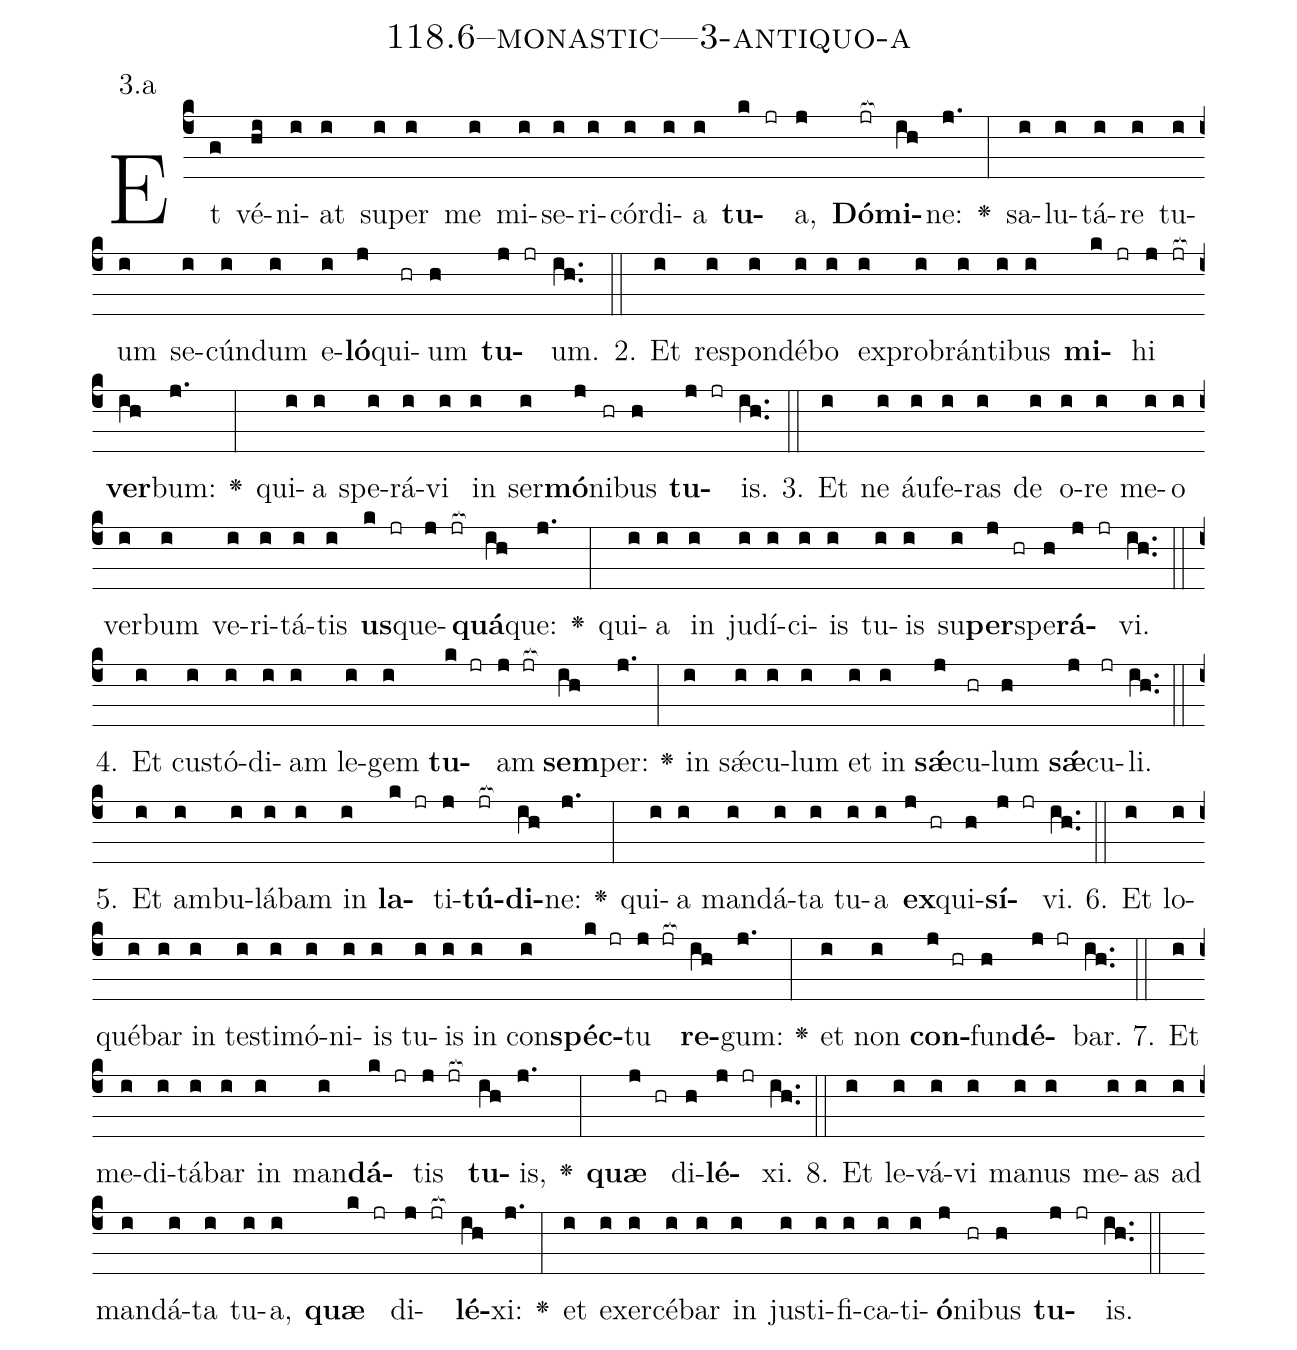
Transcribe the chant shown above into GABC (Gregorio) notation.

name: 118.6--monastic---3-antiquo-a;
annotation: 3.a;
%%
(c4)Et(g) vé(hi)ni(i)at(i) su(i)per(i) me(i) mi(i)se(i)ri(i)cór(i)di(i)a(i) <b>tu</b>(k jr)a,(j) <b>Dó</b>(jr[ocb:1{])<b>mi</b>(ih[ocb:0}])ne:(j.) <v>\greheightstar</v>(:) sa(i)lu(i)tá(i)re(i) tu(i)um(i) se(i)cún(i)dum(i) e(i)<b>ló</b>(j)qui(hr)um(h) <b>tu</b>(j jr)um.(ih..) (::)
2. Et(i) re(i)spon(i)dé(i)bo(i) ex(i)pro(i)brán(i)ti(i)bus(i) <b>mi</b>(k jr)hi(j jr[ocb:1{]) <b>ver</b>(ih[ocb:0}])bum:(j.) <v>\greheightstar</v>(:) qui(i)a(i) spe(i)rá(i)vi(i) in(i) ser(i)<b>mó</b>(j)ni(hr)bus(h) <b>tu</b>(j jr)is.(ih..) (::)
3. Et(i) ne(i) áu(i)fe(i)ras(i) de(i) o(i)re(i) me(i)o(i) ver(i)bum(i) ve(i)ri(i)tá(i)tis(i) <b>us</b>(k jr)que(j jr[ocb:1{])<b>quá</b>(ih[ocb:0}])que:(j.) <v>\greheightstar</v>(:) qui(i)a(i) in(i) ju(i)dí(i)ci(i)is(i) tu(i)is(i) su(i)<b>per</b>(j hr)spe(h)<b>rá</b>(j jr)vi.(ih..) (::)
4. Et(i) cus(i)tó(i)di(i)am(i) le(i)gem(i) <b>tu</b>(k jr)am(j jr[ocb:1{]) <b>sem</b>(ih[ocb:0}])per:(j.) <v>\greheightstar</v>(:) in(i) sǽ(i)cu(i)lum(i) et(i) in(i) <b>sǽ</b>(j)cu(hr)lum(h) <b>sǽ</b>(j)cu(jr)li.(ih..) (::)
5. Et(i) am(i)bu(i)lá(i)bam(i) in(i) <b>la</b>(k jr)ti(j)<b>tú</b>(jr[ocb:1{])<b>di</b>(ih[ocb:0}])ne:(j.) <v>\greheightstar</v>(:) qui(i)a(i) man(i)dá(i)ta(i) tu(i)a(i) <b>ex</b>(j hr)qui(h)<b>sí</b>(j jr)vi.(ih..) (::)
6. Et(i) lo(i)qué(i)bar(i) in(i) tes(i)ti(i)mó(i)ni(i)is(i) tu(i)is(i) in(i) con(i)<b>spéc</b>(k jr)tu(j jr[ocb:1{]) <b>re</b>(ih[ocb:0}])gum:(j.) <v>\greheightstar</v>(:) et(i) non(i) <b>con</b>(j hr)fun(h)<b>dé</b>(j jr)bar.(ih..) (::)
7. Et(i) me(i)di(i)tá(i)bar(i) in(i) man(i)<b>dá</b>(k jr)tis(j jr[ocb:1{]) <b>tu</b>(ih[ocb:0}])is,(j.) <v>\greheightstar</v>(:) <b>quæ</b>(j hr) di(h)<b>lé</b>(j jr)xi.(ih..) (::)
8. Et(i) le(i)vá(i)vi(i) ma(i)nus(i) me(i)as(i) ad(i) man(i)dá(i)ta(i) tu(i)a,(i) <b>quæ</b>(k jr) di(j jr[ocb:1{])<b>lé</b>(ih[ocb:0}])xi:(j.) <v>\greheightstar</v>(:) et(i) ex(i)er(i)cé(i)bar(i) in(i) jus(i)ti(i)fi(i)ca(i)ti(i)<b>ó</b>(j)ni(hr)bus(h) <b>tu</b>(j jr)is.(ih..) (::)
